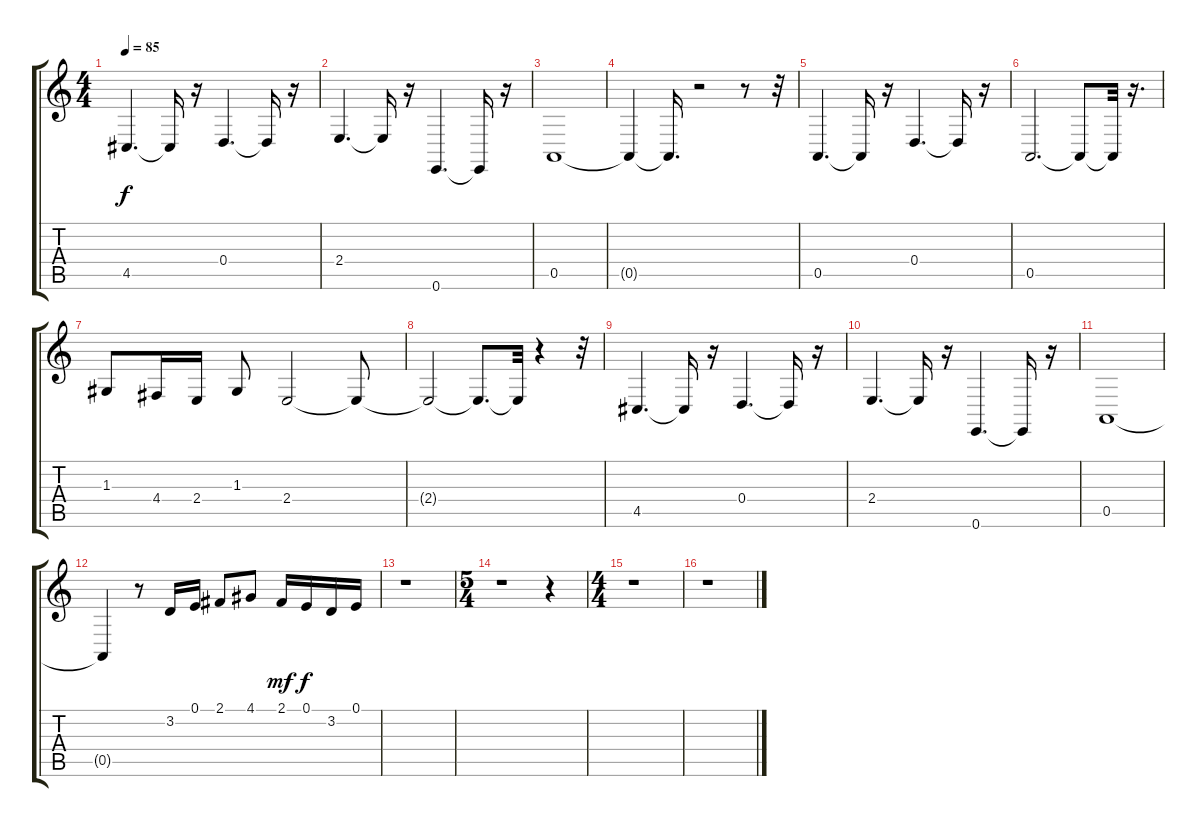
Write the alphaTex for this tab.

\track "" {instrument stringensemble2}
\staff {score tabs}
\tuning (E4 B3 G3 D3 A2 E2) {hide}
\ts (4 4)
\tempo 85
\clef g2
\ks c
4.5.4{d dy f} 4.5{t}.16 r.16 0.4.4{d} 0.4{t}.16 r.16 |
2.4.4{d} 2.4{t}.16 r.16 0.6.4{d} 0.6{t}.16 r.16 |
0.5.1 |
0.5{t}.4 0.5{t}.16{d} r.2 r.8 r.32 |
0.5.4{d} 0.5{t}.16 r.16 0.4.4{d} 0.4{t}.16 r.16 |
0.5.2{d} 0.5{t}.8 0.5{t}.32 r.16{d} |
1.3.8 4.4.16 2.4.16 1.3.8 2.4.2 2.4{t}.8 |
2.4{t}.2 2.4{t}.8{d} 2.4{t}.32 r.4 r.32 |
4.5.4{d} 4.5{t}.16 r.16 0.4.4{d} 0.4{t}.16 r.16 |
2.4.4{d} 2.4{t}.16 r.16 0.6.4{d} 0.6{t}.16 r.16 |
0.5.1 |
0.5{t}.4 r.8 3.2.16 0.1.16 2.1.8 4.1.8 2.1.16{dy mf} 0.1.16{dy f} 3.2.16 0.1.16 |
r.1 |
\ts (5 4)
r.1 r.4 |
\ts (4 4)
r.1 |
r.1
